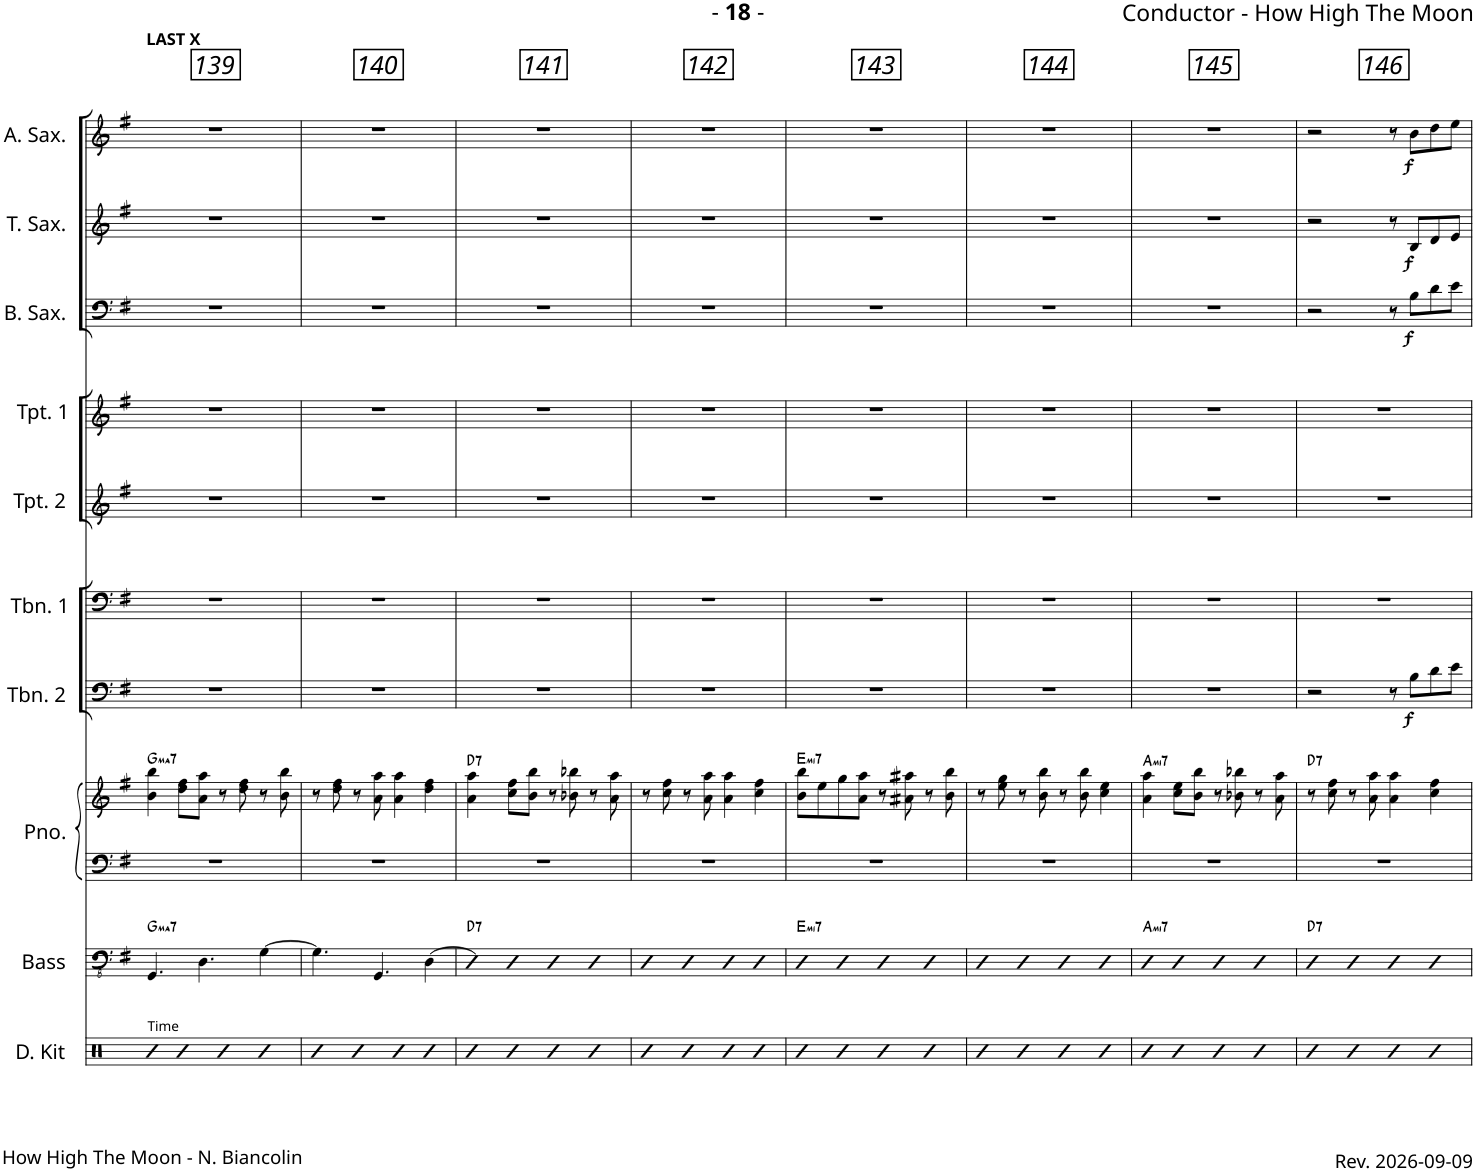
**kern	**kern	**harte	**kern	**kern	**harte	**kern	**dynam	**kern	**kern	**kern	**kern	**dynam	**kern	**dynam	**kern	**dynam
*part10	*part9	*part9	*part8	*part8	*part8	*part7	*part7	*part6	*part5	*part4	*part3	*part3	*part2	*part2	*part1	*part1
*staff11	*staff10	*	*staff9	*staff8	*	*staff7	*staff7	*staff6	*staff5	*staff4	*staff3	*staff3	*staff2	*staff2	*staff1	*staff1
*I"Drum Kit	*I"Acoustic Bass	*	*I"Piano	*	*	*I"Trombone 2	*	*I"Trombone 1	*I"Trumpet 2	*I"Trumpet 1	*I"Baritone Sax	*	*I"Tenor Sax	*	*I"Alto Sax	*
*I'D. Kit	*I'Bass	*	*I'Pno.	*	*	*I'Tbn. 2	*	*I'Tbn. 1	*I'Tpt. 2	*I'Tpt. 1	*I'B. Sax.	*	*I'T. Sax.	*	*I'A. Sax.	*
!!LO:PB:g=z
*clefX	*clefFv4	*	*clefF4	*clefG2	*	*clefF4	*	*clefF4	*clefG2	*clefG2	*clefF4	*	*clefG2	*	*clefG2	*
*	*	*	*	*	*	*	*	*	*Trd1c2	*Trd1c2	*Trd12c21	*	*Trd8c14	*	*Trd5c9	*
*k[]	*k[f#]	*	*k[f#]	*k[f#]	*	*k[f#]	*	*k[f#]	*k[f#]	*k[f#]	*k[f#]	*	*k[f#]	*	*k[f#]	*
*M2/2	*M2/2	*	*M2/2	*M2/2	*	*M2/2	*	*M2/2	*M2/2	*M2/2	*M2/2	*	*M2/2	*	*M2/2	*
*met(c|)	*met(c|)	*	*met(c|)	*met(c|)	*	*met(c|)	*	*met(c|)	*met(c|)	*met(c|)	*met(c|)	*	*met(c|)	*	*met(c|)	*
=139	=139	=139	=139	=139	=139	=139	=139	=139	=139	=139	=139	=139	=139	=139	=139	=139
!	!	!	!	!	!	!	!	!	!	!	!	!	!	!	!LO:TX:a:B:t=LAST X	!
!LO:TX:a:t=Time	!	!LO:H:kt=ma7	!	!	!LO:H:kt=ma7	!	!	!	!	!	!	!	!	!	!	!
4R	4.GGG/	G:maj7	1r	4b\ 4bb\	G:maj7	1r	.	1r	1r	1r	1r	.	1r	.	1r	.
4R	.	.	.	8dd\ 8ff#\L	.	.	.	.	.	.	.	.	.	.	.	.
.	4.DD\	.	.	8a\ 8aa\J	.	.	.	.	.	.	.	.	.	.	.	.
4R	.	.	.	8r	.	.	.	.	.	.	.	.	.	.	.	.
.	.	.	.	8dd\ 8ff#\	.	.	.	.	.	.	.	.	.	.	.	.
4R	[4GG\	.	.	8r	.	.	.	.	.	.	.	.	.	.	.	.
.	.	.	.	8b\ 8bb\	.	.	.	.	.	.	.	.	.	.	.	.
=140	=140	=140	=140	=140	=140	=140	=140	=140	=140	=140	=140	=140	=140	=140	=140	=140
4R	4.GG\]	.	1r	8r	.	1r	.	1r	1r	1r	1r	.	1r	.	1r	.
.	.	.	.	8dd\ 8ff#\	.	.	.	.	.	.	.	.	.	.	.	.
4R	.	.	.	8r	.	.	.	.	.	.	.	.	.	.	.	.
.	4.GGG/	.	.	8a\ 8aa\	.	.	.	.	.	.	.	.	.	.	.	.
4R	.	.	.	4a\ 4aa\	.	.	.	.	.	.	.	.	.	.	.	.
4R	[4DD\	.	.	4dd\ 4ff#\	.	.	.	.	.	.	.	.	.	.	.	.
=141	=141	=141	=141	=141	=141	=141	=141	=141	=141	=141	=141	=141	=141	=141	=141	=141
*	*^	*	*	*	*	*	*	*	*	*	*	*	*	*	*	*
!	!	!	!LO:H:kt=7	!	!	!LO:H:kt=7	!	!	!	!	!	!	!	!	!	!	!
4R	4DD]	8DD	D:7	1r	4a\ 4aa\	D:7	1r	.	1r	1r	1r	1r	.	1r	.	1r	.
.	.	2..ryy	.	.	.	.	.	.	.	.	.	.	.	.	.	.	.
4R	4DD	.	.	.	8cc\ 8ff#\L	.	.	.	.	.	.	.	.	.	.	.	.
.	.	.	.	.	8b\ 8bb\J	.	.	.	.	.	.	.	.	.	.	.	.
4R	4DD	.	.	.	8r	.	.	.	.	.	.	.	.	.	.	.	.
.	.	.	.	.	8b-X\ 8bb-X\	.	.	.	.	.	.	.	.	.	.	.	.
4R	4DD	.	.	.	8r	.	.	.	.	.	.	.	.	.	.	.	.
.	.	.	.	.	8a\ 8aa\	.	.	.	.	.	.	.	.	.	.	.	.
*	*v	*v	*	*	*	*	*	*	*	*	*	*	*	*	*	*	*
=142	=142	=142	=142	=142	=142	=142	=142	=142	=142	=142	=142	=142	=142	=142	=142	=142
4R	4DD	.	1r	8r	.	1r	.	1r	1r	1r	1r	.	1r	.	1r	.
.	.	.	.	8cc\ 8ff#\	.	.	.	.	.	.	.	.	.	.	.	.
4R	4DD	.	.	8r	.	.	.	.	.	.	.	.	.	.	.	.
.	.	.	.	8a\ 8aa\	.	.	.	.	.	.	.	.	.	.	.	.
4R	4DD	.	.	4a\ 4aa\	.	.	.	.	.	.	.	.	.	.	.	.
4R	4DD	.	.	4cc\ 4ff#\	.	.	.	.	.	.	.	.	.	.	.	.
=143	=143	=143	=143	=143	=143	=143	=143	=143	=143	=143	=143	=143	=143	=143	=143	=143
!	!	!LO:H:kt=mi7	!	!	!LO:H:kt=mi7	!	!	!	!	!	!	!	!	!	!	!
4R	4DD	E:min7	1r	8b\ 8bb\L	E:min7	1r	.	1r	1r	1r	1r	.	1r	.	1r	.
.	.	.	.	8ee\	.	.	.	.	.	.	.	.	.	.	.	.
4R	4DD	.	.	8gg\	.	.	.	.	.	.	.	.	.	.	.	.
.	.	.	.	8a\ 8aa\J	.	.	.	.	.	.	.	.	.	.	.	.
4R	4DD	.	.	8r	.	.	.	.	.	.	.	.	.	.	.	.
.	.	.	.	8a#X\ 8aa#X\	.	.	.	.	.	.	.	.	.	.	.	.
4R	4DD	.	.	8r	.	.	.	.	.	.	.	.	.	.	.	.
.	.	.	.	8b\ 8bb\	.	.	.	.	.	.	.	.	.	.	.	.
=144	=144	=144	=144	=144	=144	=144	=144	=144	=144	=144	=144	=144	=144	=144	=144	=144
4R	4DD	.	1r	8r	.	1r	.	1r	1r	1r	1r	.	1r	.	1r	.
.	.	.	.	8ee\ 8gg\	.	.	.	.	.	.	.	.	.	.	.	.
4R	4DD	.	.	8r	.	.	.	.	.	.	.	.	.	.	.	.
.	.	.	.	8b\ 8bb\	.	.	.	.	.	.	.	.	.	.	.	.
4R	4DD	.	.	8r	.	.	.	.	.	.	.	.	.	.	.	.
.	.	.	.	8b\ 8bb\	.	.	.	.	.	.	.	.	.	.	.	.
4R	4DD	.	.	4cc\ 4ee\	.	.	.	.	.	.	.	.	.	.	.	.
=145	=145	=145	=145	=145	=145	=145	=145	=145	=145	=145	=145	=145	=145	=145	=145	=145
!	!	!LO:H:kt=mi7	!	!	!LO:H:kt=mi7	!	!	!	!	!	!	!	!	!	!	!
4R	4DD	A:min7	1r	4a\ 4aa\	A:min7	1r	.	1r	1r	1r	1r	.	1r	.	1r	.
4R	4DD	.	.	8cc\ 8ee\L	.	.	.	.	.	.	.	.	.	.	.	.
.	.	.	.	8b\ 8bb\J	.	.	.	.	.	.	.	.	.	.	.	.
4R	4DD	.	.	8r	.	.	.	.	.	.	.	.	.	.	.	.
.	.	.	.	8b-X\ 8bb-X\	.	.	.	.	.	.	.	.	.	.	.	.
4R	4DD	.	.	8r	.	.	.	.	.	.	.	.	.	.	.	.
.	.	.	.	8a\ 8aa\	.	.	.	.	.	.	.	.	.	.	.	.
=146	=146	=146	=146	=146	=146	=146	=146	=146	=146	=146	=146	=146	=146	=146	=146	=146
!	!	!LO:H:kt=7	!	!	!LO:H:kt=7	!	!	!	!	!	!	!	!	!	!	!
4R	4DD	D:7	1r	8r	D:7	2r	.	1r	1r	1r	2r	.	2r	.	2r	.
.	.	.	.	8cc\ 8ff#\	.	.	.	.	.	.	.	.	.	.	.	.
4R	4DD	.	.	8r	.	.	.	.	.	.	.	.	.	.	.	.
.	.	.	.	8a\ 8aa\	.	.	.	.	.	.	.	.	.	.	.	.
4R	4DD	.	.	4a\ 4aa\	.	8r	.	.	.	.	8r	.	8r	.	8r	.
!	!	!	!	!	!	!	!LO:DY:b	!	!	!	!	!LO:DY:b	!	!LO:DY:b	!	!LO:DY:b
.	.	.	.	.	.	8B\L	f	.	.	.	8B\L	f	8B/L	f	8b\L	f
4R	4DD	.	.	4cc\ 4ff#\	.	8d\	.	.	.	.	8d\	.	8d/	.	8dd\	.
.	.	.	.	.	.	8e\J	.	.	.	.	8e\J	.	8e/J	.	8ee\J	.
=	=	=	=	=	=	=	=	=	=	=	=	=	=	=	=	=
*-	*-	*-	*-	*-	*-	*-	*-	*-	*-	*-	*-	*-	*-	*-	*-	*-
